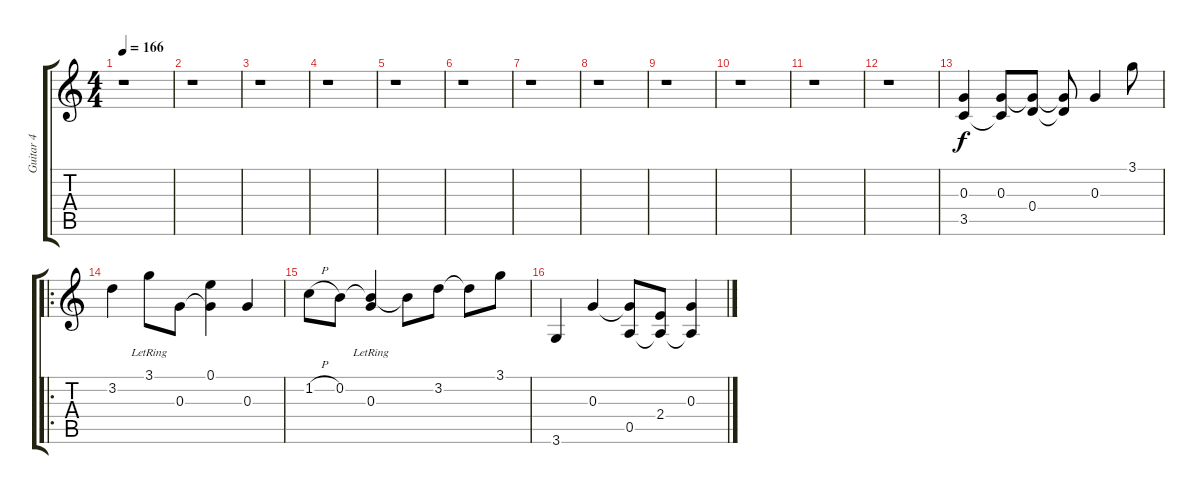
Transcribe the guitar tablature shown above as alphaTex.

\track ("Guitar 4" "Guitar 4") {instrument acousticguitarsteel}
\staff {score tabs}
\tuning (E4 B3 G3 D3 A2 E2) {hide}
\ts (4 4)
\tempo 166
\clef g2
\ks c
r.1{dy f} |
r.1 |
r.1 |
r.1 |
r.1 |
r.1 |
r.1 |
r.1 |
r.1 |
r.1 |
r.1 |
r.1 |
(0.3 3.5).4 (0.3 3.5{t}).8 (0.3{t} 0.4).8 (0.3{t} 0.4{t}).8 0.3.4 3.1.8 |
\ro
3.2.4 3.1{lr}.8 0.3.8 (0.1 0.3{t}).4 0.3.4 |
1.2{h}.8 0.2.8 (0.2{t} 0.3{lr}).4 0.2{t}.8 3.2.8 3.2{t}.8 3.1.8 |
3.6.4 0.3.4 (0.3{t} 0.5).8 (2.4 0.5{t}).8 (0.3 0.5{t}).4
